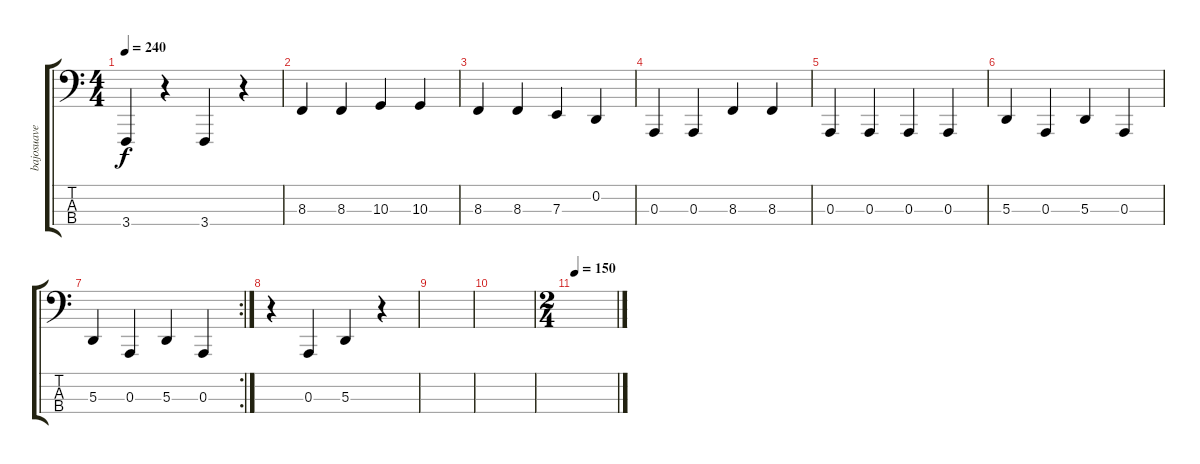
\track ("bajosuave" "bajosuave") {instrument tuba}
\staff {score tabs}
\tuning (G2 D2 A1 D1) {hide}
\ts (4 4)
\tempo 240
\clef f4
\ks c
3.4.4{dy f} r.4 3.4.4 r.4 |
8.3.4 8.3.4 10.3.4 10.3.4 |
8.3.4 8.3.4 7.3.4 0.2.4 |
0.3.4 0.3.4 8.3.4 8.3.4 |
0.3.4 0.3.4 0.3.4 0.3.4 |
5.3.4 0.3.4 5.3.4 0.3.4 |
\rc 2
5.3.4 0.3.4 5.3.4 0.3.4 |
r.4 0.3.4 5.3.4 r.4 |
|
|
\ts (2 4)
\tempo 150
